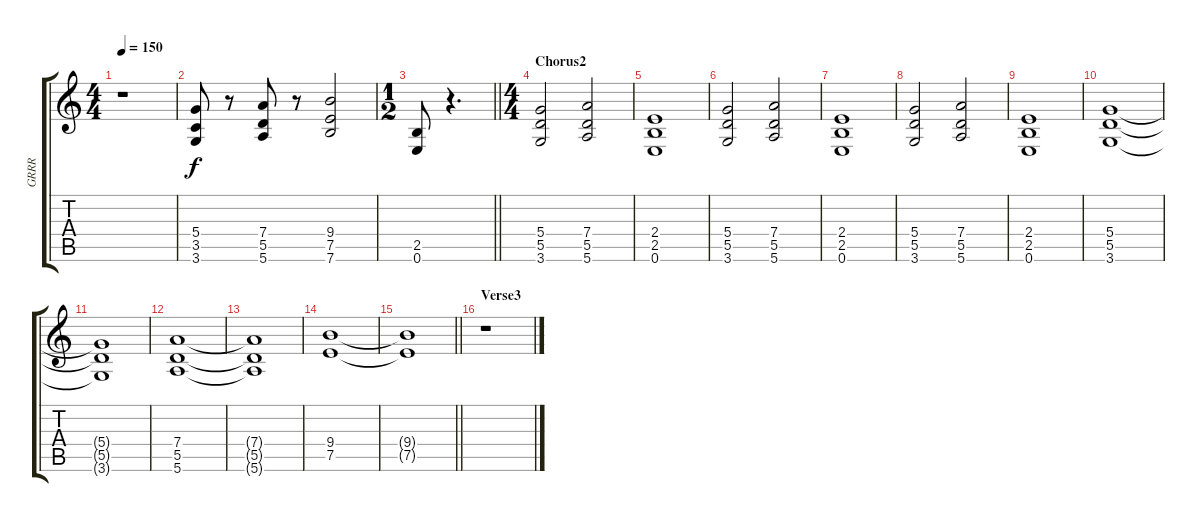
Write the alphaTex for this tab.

\track ("GRRR" "GRRR") {instrument distortionguitar}
\staff {score tabs}
\tuning (E4 B3 G3 D3 A2 E2) {hide}
\ts (4 4)
\tempo 150
\clef g2
\ks c
r.1{dy f} |
(5.4 3.5 3.6).8 r.8 (7.4 5.5 5.6).8 r.8 (9.4 7.5 7.6).2 |
\ts (1 2)
\barLineRight lightlight
(2.5 0.6).8 r.4{d} |
\ts (4 4)
\section ("" "Chorus2")
(5.4 5.5 3.6).2 (7.4 5.5 5.6).2 |
(2.4 2.5 0.6).1 |
(5.4 5.5 3.6).2 (7.4 5.5 5.6).2 |
(2.4 2.5 0.6).1 |
(5.4 5.5 3.6).2 (7.4 5.5 5.6).2 |
(2.4 2.5 0.6).1 |
(5.4 5.5 3.6).1 |
(5.4{t} 5.5{t} 3.6{t}).1 |
(7.4 5.5 5.6).1 |
(7.4{t} 5.5{t} 5.6{t}).1 |
(9.4 7.5).1 |
\barLineRight lightlight
(9.4{t} 7.5{t}).1 |
\section ("" "Verse3")
r.1
